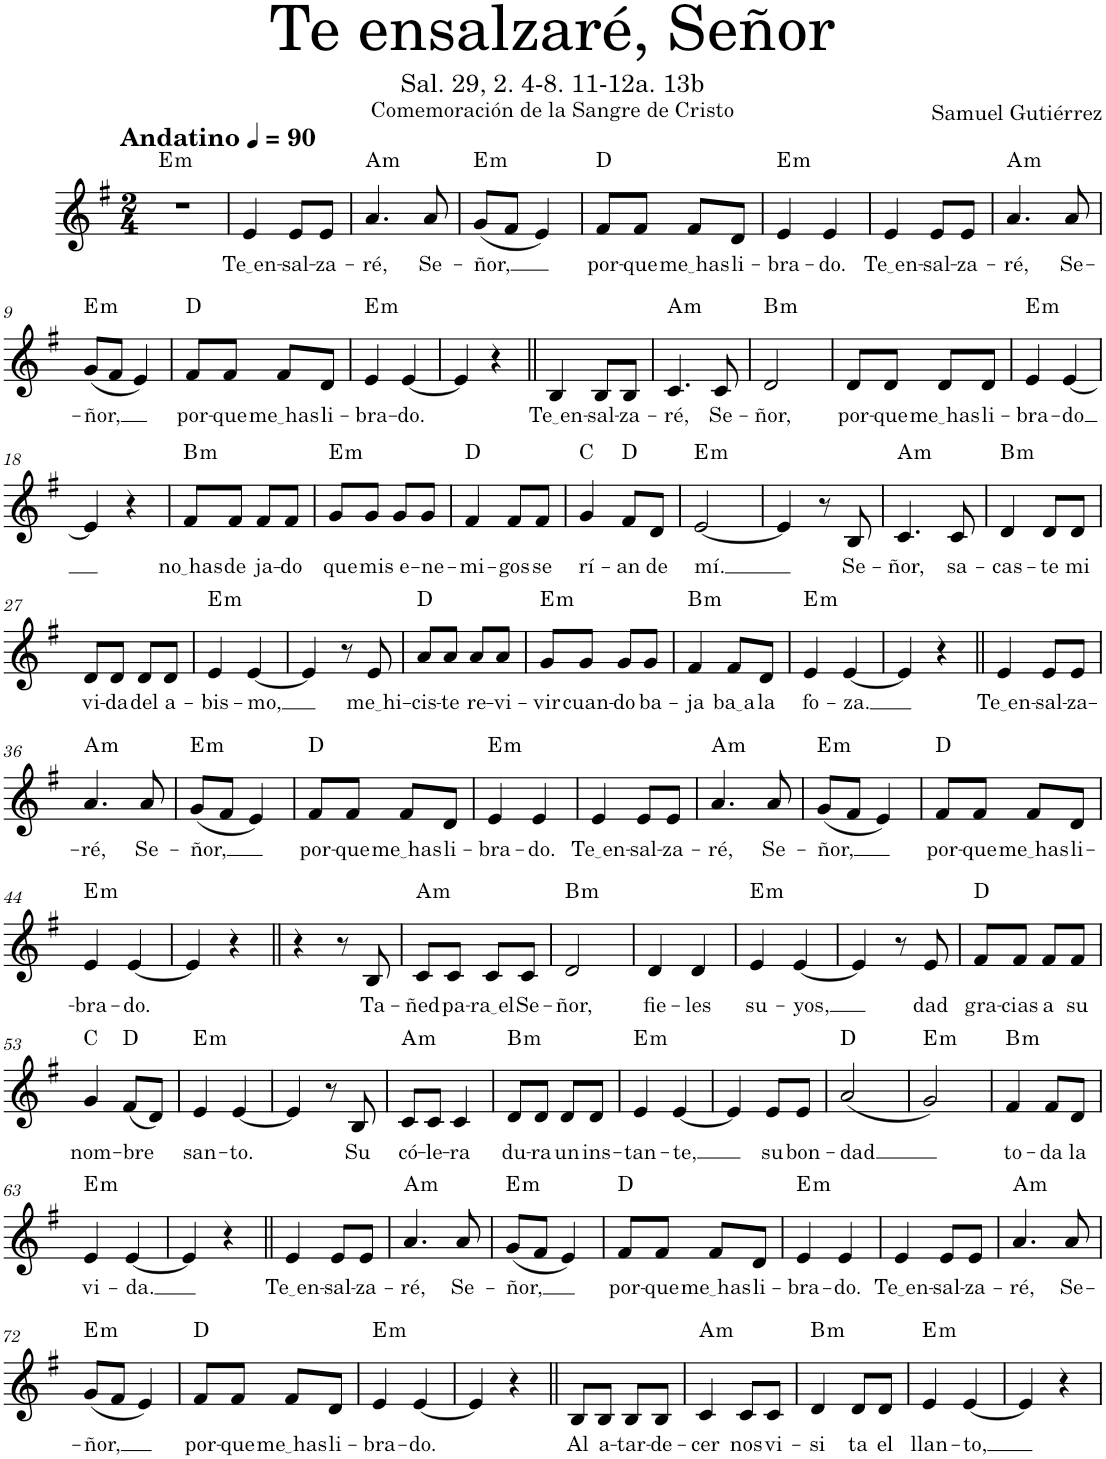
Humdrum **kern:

**kern	**text	**harte
*part1	*part1	*part1
*staff1	*staff1	*
*I"Soprano	*	*
*I'S.	*	*
*clefG2	*	*
*k[f#]	*	*
*M2/4	*	*
*MM90	*	*
=1	=1	=1
!LO:TX:a:B:t=Andatino	!	!LO:H:kt=m
2r	.	E:min
=2	=2	=2
!	!LO:LY:b	!
4e/	Te en	.
!	!LO:LY:b	!
8e/L	-sal-	.
!	!LO:LY:b	!
8e/J	-za-	.
=3	=3	=3
!	!LO:LY:b	!LO:H:kt=m
4.a/	-ré,	A:min
!	!LO:LY:b	!
8a/	Se-	.
=4	=4	=4
!	!LO:LY:b	!LO:H:kt=m
(8g/L	-ñor,	E:min
8f#/J	.	.
4e/)	.	.
=5	=5	=5
!	!LO:LY:b	!
8f#/L	por-	D:maj
!	!LO:LY:b	!
8f#/J	-que	.
!	!LO:LY:b	!
8f#/L	me has	.
!	!LO:LY:b	!
8d/J	li-	.
=6	=6	=6
!	!LO:LY:b	!LO:H:kt=m
4e/	-bra-	E:min
!	!LO:LY:b	!
4e/	-do.	.
=7	=7	=7
!	!LO:LY:b	!
4e/	Te en	.
!	!LO:LY:b	!
8e/L	-sal-	.
!	!LO:LY:b	!
8e/J	-za-	.
=8	=8	=8
!	!LO:LY:b	!LO:H:kt=m
4.a/	-ré,	A:min
!	!LO:LY:b	!
8a/	Se-	.
!!LO:LB:g=z
=9	=9	=9
!	!LO:LY:b	!LO:H:kt=m
(8g/L	-ñor,	E:min
8f#/J	.	.
4e/)	.	.
=10	=10	=10
!	!LO:LY:b	!
8f#/L	por-	D:maj
!	!LO:LY:b	!
8f#/J	-que	.
!	!LO:LY:b	!
8f#/L	me has	.
!	!LO:LY:b	!
8d/J	li-	.
=11	=11	=11
!	!LO:LY:b	!LO:H:kt=m
4e/	-bra-	E:min
!	!LO:LY:b	!
[4e/	-do.	.
=12	=12	=12
4e/]	.	.
4r	.	.
=13||	=13||	=13||
!	!LO:LY:b	!
4B/	Te en	.
!	!LO:LY:b	!
8B/L	-sal-	.
!	!LO:LY:b	!
8B/J	-za-	.
=14	=14	=14
!	!LO:LY:b	!LO:H:kt=m
4.c/	-ré,	A:min
!	!LO:LY:b	!
8c/	Se-	.
=15	=15	=15
!	!LO:LY:b	!LO:H:kt=m
2d/	-ñor,	B:min
=16	=16	=16
!	!LO:LY:b	!
8d/L	por-	.
!	!LO:LY:b	!
8d/J	-que	.
!	!LO:LY:b	!
8d/L	me has	.
!	!LO:LY:b	!
8d/J	li-	.
=17	=17	=17
!	!LO:LY:b	!LO:H:kt=m
4e/	-bra-	E:min
!	!LO:LY:b	!
[4e/	-do	.
!!LO:LB:g=z
=18	=18	=18
4e/]	.	.
4r	.	.
=19	=19	=19
!	!LO:LY:b	!LO:H:kt=m
8f#/L	no has	B:min
!	!LO:LY:b	!
8f#/J	de	.
!	!LO:LY:b	!
8f#/L	-ja-	.
!	!LO:LY:b	!
8f#/J	-do	.
=20	=20	=20
!	!LO:LY:b	!LO:H:kt=m
8g/L	que	E:min
!	!LO:LY:b	!
8g/J	mis	.
!	!LO:LY:b	!
8g/L	e-	.
!	!LO:LY:b	!
8g/J	-ne-	.
=21	=21	=21
!	!LO:LY:b	!
4f#/	mi-	D:maj
!	!LO:LY:b	!
8f#/L	-gos	.
!	!LO:LY:b	!
8f#/J	se	.
=22	=22	=22
!	!LO:LY:b	!
4g/	rí-	C:maj
!	!LO:LY:b	!
8f#/L	-an	D:maj
!	!LO:LY:b	!
8d/J	de	.
=23	=23	=23
!	!LO:LY:b	!LO:H:kt=m
[2e/	mí.	E:min
=24	=24	=24
4e/]	.	.
8r	.	.
!	!LO:LY:b	!
8B/	Se-	.
=25	=25	=25
!	!LO:LY:b	!LO:H:kt=m
4.c/	-ñor,	A:min
!	!LO:LY:b	!
8c/	sa-	.
=26	=26	=26
!	!LO:LY:b	!LO:H:kt=m
4d/	-cas-	B:min
!	!LO:LY:b	!
8d/L	-te	.
!	!LO:LY:b	!
8d/J	mi	.
!!LO:LB:g=z
=27	=27	=27
!	!LO:LY:b	!
8d/L	vi-	.
!	!LO:LY:b	!
8d/J	-da	.
!	!LO:LY:b	!
8d/L	del	.
!	!LO:LY:b	!
8d/J	a-	.
=28	=28	=28
!	!LO:LY:b	!LO:H:kt=m
4e/	-bis-	E:min
!	!LO:LY:b	!
[4e/	-mo,	.
=29	=29	=29
4e/]	.	.
8r	.	.
!	!LO:LY:b	!
8e/	me hi	.
=30	=30	=30
!	!LO:LY:b	!
8a/L	-cis-	D:maj
!	!LO:LY:b	!
8a/J	-te	.
!	!LO:LY:b	!
8a/L	re-	.
!	!LO:LY:b	!
8a/J	-vi-	.
=31	=31	=31
!	!LO:LY:b	!LO:H:kt=m
8g/L	-vir	E:min
!	!LO:LY:b	!
8g/J	cuan-	.
!	!LO:LY:b	!
8g/L	-do	.
!	!LO:LY:b	!
8g/J	ba-	.
=32	=32	=32
!	!LO:LY:b	!LO:H:kt=m
4f#/	-ja	B:min
!	!LO:LY:b	!
8f#/L	ba a	.
!	!LO:LY:b	!
8d/J	la	.
=33	=33	=33
!	!LO:LY:b	!LO:H:kt=m
4e/	fo-	E:min
!	!LO:LY:b	!
[4e/	-za.	.
=34	=34	=34
4e/]	.	.
4r	.	.
=35||	=35||	=35||
!	!LO:LY:b	!
4e/	Te en	.
!	!LO:LY:b	!
8e/L	-sal-	.
!	!LO:LY:b	!
8e/J	-za-	.
!!LO:LB:g=z
=36	=36	=36
!	!LO:LY:b	!LO:H:kt=m
4.a/	-ré,	A:min
!	!LO:LY:b	!
8a/	Se-	.
=37	=37	=37
!	!LO:LY:b	!LO:H:kt=m
(8g/L	-ñor,	E:min
8f#/J	.	.
4e/)	.	.
=38	=38	=38
!	!LO:LY:b	!
8f#/L	por-	D:maj
!	!LO:LY:b	!
8f#/J	-que	.
!	!LO:LY:b	!
8f#/L	me has	.
!	!LO:LY:b	!
8d/J	li-	.
=39	=39	=39
!	!LO:LY:b	!LO:H:kt=m
4e/	-bra-	E:min
!	!LO:LY:b	!
4e/	-do.	.
=40	=40	=40
!	!LO:LY:b	!
4e/	Te en	.
!	!LO:LY:b	!
8e/L	-sal-	.
!	!LO:LY:b	!
8e/J	-za-	.
=41	=41	=41
!	!LO:LY:b	!LO:H:kt=m
4.a/	-ré,	A:min
!	!LO:LY:b	!
8a/	Se-	.
=42	=42	=42
!	!LO:LY:b	!LO:H:kt=m
(8g/L	-ñor,	E:min
8f#/J	.	.
4e/)	.	.
=43	=43	=43
!	!LO:LY:b	!
8f#/L	por-	D:maj
!	!LO:LY:b	!
8f#/J	-que	.
!	!LO:LY:b	!
8f#/L	me has	.
!	!LO:LY:b	!
8d/J	li-	.
!!LO:LB:g=z
=44	=44	=44
!	!LO:LY:b	!LO:H:kt=m
4e/	-bra-	E:min
!	!LO:LY:b	!
[4e/	-do.	.
=45	=45	=45
4e/]	.	.
4r	.	.
=46||	=46||	=46||
4r	.	.
8r	.	.
!	!LO:LY:b	!
8B/	-Ta-	.
=47	=47	=47
!	!LO:LY:b	!LO:H:kt=m
8c/L	-ñed	A:min
!	!LO:LY:b	!
8c/J	pa-	.
!	!LO:LY:b	!
8c/L	ra el	.
!	!LO:LY:b	!
8c/J	Se-	.
=48	=48	=48
!	!LO:LY:b	!LO:H:kt=m
2d/	-ñor,	B:min
=49	=49	=49
!	!LO:LY:b	!
4d/	fie-	.
!	!LO:LY:b	!
4d/	-les	.
=50	=50	=50
!	!LO:LY:b	!LO:H:kt=m
4e/	su-	E:min
!	!LO:LY:b	!
[4e/	-yos,	.
=51	=51	=51
4e/]	.	.
8r	.	.
!	!LO:LY:b	!
8e/	dad	.
=52	=52	=52
!	!LO:LY:b	!
8f#/L	-gra-	D:maj
!	!LO:LY:b	!
8f#/J	-cias	.
!	!LO:LY:b	!
8f#/L	a	.
!	!LO:LY:b	!
8f#/J	su	.
!!LO:LB:g=z
=53	=53	=53
!	!LO:LY:b	!
4g/	nom-	C:maj
!	!LO:LY:b	!
(8f#/L	bre	D:maj
8d/J)	.	.
=54	=54	=54
!	!LO:LY:b	!LO:H:kt=m
4e/	san-	E:min
!	!LO:LY:b	!
[4e/	-to.	.
=55	=55	=55
4e/]	.	.
8r	.	.
!	!LO:LY:b	!
8B/	-Su	.
=56	=56	=56
!	!LO:LY:b	!LO:H:kt=m
8c/L	có-	A:min
!	!LO:LY:b	!
8c/J	-le-	.
!	!LO:LY:b	!
4c/	-ra	.
=57	=57	=57
!	!LO:LY:b	!LO:H:kt=m
8d/L	-du-	B:min
!	!LO:LY:b	!
8d/J	-ra	.
!	!LO:LY:b	!
8d/L	un	.
!	!LO:LY:b	!
8d/J	ins-	.
=58	=58	=58
!	!LO:LY:b	!LO:H:kt=m
4e/	-tan-	E:min
!	!LO:LY:b	!
[4e/	-te,	.
=59	=59	=59
4e/]	.	.
!	!LO:LY:b	!
8e/L	su	.
!	!LO:LY:b	!
8e/J	bon-	.
=60	=60	=60
!	!LO:LY:b	!
(2a/	-dad	D:maj
=61	=61	=61
!	!	!LO:H:kt=m
2g/)	.	E:min
=62	=62	=62
!	!LO:LY:b	!LO:H:kt=m
4f#/	to-	B:min
!	!LO:LY:b	!
8f#/L	-da	.
!	!LO:LY:b	!
8d/J	la	.
!!LO:LB:g=z
=63	=63	=63
!	!LO:LY:b	!LO:H:kt=m
4e/	vi-	E:min
!	!LO:LY:b	!
[4e/	-da.	.
=64	=64	=64
4e/]	.	.
4r	.	.
=65||	=65||	=65||
!	!LO:LY:b	!
4e/	Te en	.
!	!LO:LY:b	!
8e/L	-sal-	.
!	!LO:LY:b	!
8e/J	-za-	.
=66	=66	=66
!	!LO:LY:b	!LO:H:kt=m
4.a/	-ré,	A:min
!	!LO:LY:b	!
8a/	Se-	.
=67	=67	=67
!	!LO:LY:b	!LO:H:kt=m
(8g/L	-ñor,	E:min
8f#/J	.	.
4e/)	.	.
=68	=68	=68
!	!LO:LY:b	!
8f#/L	por-	D:maj
!	!LO:LY:b	!
8f#/J	-que	.
!	!LO:LY:b	!
8f#/L	me has	.
!	!LO:LY:b	!
8d/J	li-	.
=69	=69	=69
!	!LO:LY:b	!LO:H:kt=m
4e/	-bra-	E:min
!	!LO:LY:b	!
4e/	-do.	.
=70	=70	=70
!	!LO:LY:b	!
4e/	Te en	.
!	!LO:LY:b	!
8e/L	-sal-	.
!	!LO:LY:b	!
8e/J	-za-	.
=71	=71	=71
!	!LO:LY:b	!LO:H:kt=m
4.a/	-ré,	A:min
!	!LO:LY:b	!
8a/	Se-	.
!!LO:LB:g=z
=72	=72	=72
!	!LO:LY:b	!LO:H:kt=m
(8g/L	-ñor,	E:min
8f#/J	.	.
4e/)	.	.
=73	=73	=73
!	!LO:LY:b	!
8f#/L	por-	D:maj
!	!LO:LY:b	!
8f#/J	-que	.
!	!LO:LY:b	!
8f#/L	me has	.
!	!LO:LY:b	!
8d/J	li-	.
=74	=74	=74
!	!LO:LY:b	!LO:H:kt=m
4e/	-bra-	E:min
!	!LO:LY:b	!
[4e/	-do.	.
=75	=75	=75
4e/]	.	.
4r	.	.
=76||	=76||	=76||
!	!LO:LY:b	!
8B/L	Al	.
!	!LO:LY:b	!
8B/J	a-	.
!	!LO:LY:b	!
8B/L	-tar-	.
!	!LO:LY:b	!
8B/J	-de-	.
=77	=77	=77
!	!LO:LY:b	!LO:H:kt=m
4c/	-cer	A:min
!	!LO:LY:b	!
8c/L	nos	.
!	!LO:LY:b	!
8c/J	vi-	.
=78	=78	=78
!	!LO:LY:b	!LO:H:kt=m
4d/	-si	B:min
!	!LO:LY:b	!
8d/L	-ta	.
!	!LO:LY:b	!
8d/J	el	.
=79	=79	=79
!	!LO:LY:b	!LO:H:kt=m
4e/	llan-	E:min
!	!LO:LY:b	!
[4e/	-to,	.
=80	=80	=80
4e/]	.	.
4r	.	.
=	=	=
*-	*-	*-
